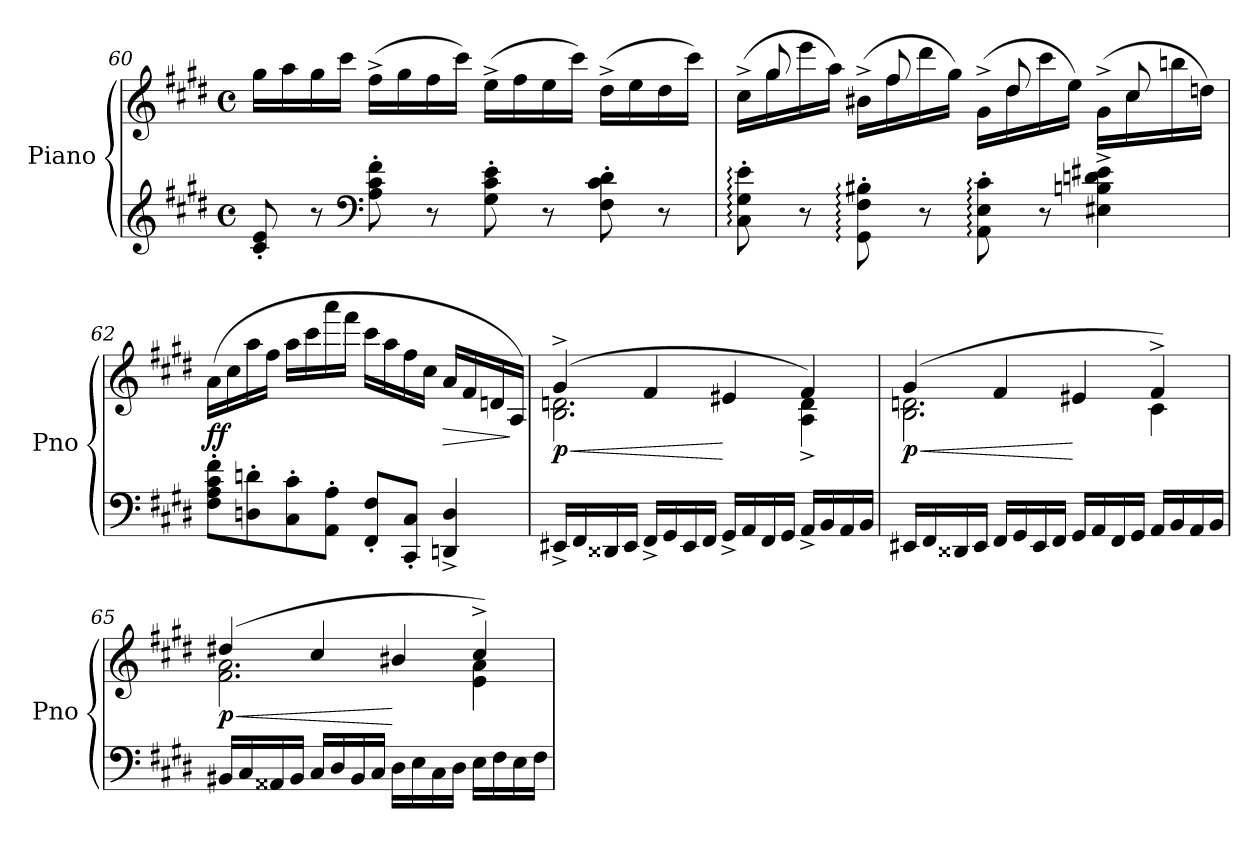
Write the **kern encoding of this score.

**kern	**kern	**dynam
*part1	*part1	*part1
*staff2	*staff1	*staff1/2
*I"Piano	*	*
*I'Pno	*	*
*clefG2	*clefG2	*
*k[f#c#g#d#]	*k[f#c#g#d#]	*
*M4/4	*M4/4	*
*met(c)	*met(c)	*
=60	=60	=60
8c#/' 8e/'	16gg#\LL	.
.	16aa\	.
8r	16gg#\	.
.	16ccc#\JJ	.
*clefF4	*	*
8A\' 8c#\' 8f#\'	(>16ff#^\LL	.
.	16gg#\	.
8r	16ff#\	.
.	16ccc#\JJ)	.
8G#\' 8c#\' 8e\'	(>16ee^\LL	.
.	16ff#\	.
8r	16ee\	.
.	16ccc#\JJ)	.
8F#\' 8c#\' 8d#\'	(>16dd#^\LL	.
.	16ee\	.
8r	16dd#\	.
.	16ccc#\JJ)	.
!!LO:PB:g=z
=61	=61	=61
*	*^	*
8C#\:' 8G#\:' 8e\:'	(>16cc#^\LL	16ryy	.
.	16gg#\	8gg#/	.
8r	16eee\	.	.
.	16aa\JJ)	8ryy	.
8GG#\:' 8F#\:' 8B#X\:'	(>16b#X^\LL	.	.
.	16ff#\	8ff#/	.
8r	16ddd#\	.	.
.	16gg#\JJ)	8ryy	.
8AA\:' 8E\:' 8c#\:'	(>16g#^\LL	.	.
.	16dd#\	8dd#/	.
8r	16ccc#\	.	.
.	16ee\JJ)	8ryy	.
4E#X\^ 4Bn\^ 4dn\^ 4e#X\^	(>16g#^\LL	.	.
.	16cc#\	8cc#/	.
.	16bbn\	.	.
.	16ddn\JJ)	16ryy	.
=62	=62	=62	=62
!	!	!	!LO:DY:b
*	*v	*v	*
8F#\' 8A\' 8c#\' 8f#\'L	(>16a\LL	ff
.	16cc#\	.
8Dn\' 8dn\'	16aa\	.
.	16ff#\JJ	.
8C#\' 8c#\'	16aa\LL	.
.	16ccc#\	.
8AA\' 8A\'J	16aaa\	.
.	16fff#\JJ	.
8FF#/' 8F#/'L	16ccc#\LL	.
.	16aa\	.
8CC#/' 8C#/'J	16ff#\	.
.	16cc#\JJ	.
!	!	!LO:HP:b
4DDn/^ 4D/^	16a/LL	>
.	16f#/	.
.	16dn/	.
.	16A/JJ)	]
!!LO:LB:g=z
=63	=63	=63
!	!	!LO:HP:b
*	*^	*
!	!	!	!LO:DY:n=1:b
16EE#X^/LL	(>4g#^/	2.B\ 2.dn\	< p
16FF#/	.	.	.
16DD##X/	.	.	.
16EE#/JJ	.	.	.
16FF#^/LL	4f#/	.	.
16GG#/	.	.	.
16EE#/	.	.	.
16FF#/JJ	.	.	.
16GG#^/LL	4e#X/	.	[
16AA/	.	.	.
16FF#/	.	.	.
16GG#/JJ	.	.	.
16AA^/LL	4f#/)	4A\^ 4d\^	.
16BB/	.	.	.
16AA/	.	.	.
16BB/JJ	.	.	.
=64	=64	=64	=64
!	!	!	!LO:HP:b
!	!	!	!LO:DY:n=1:b
16EE#X/LL	(>4g#/	2.B\ 2.dn\	< p
16FF#/	.	.	.
16DD##X/	.	.	.
16EE#/JJ	.	.	.
16FF#/LL	4f#/	.	.
16GG#/	.	.	.
16EE#/	.	.	.
16FF#/JJ	.	.	.
16GG#/LL	4e#X/	.	[
16AA/	.	.	.
16FF#/	.	.	.
16GG#/JJ	.	.	.
16AA/LL	4f#^/)	4c#\	.
16BB/	.	.	.
16AA/	.	.	.
16BB/JJ	.	.	.
!!LO:LB:g=z	!!
=65	=65	=65	=65
!	!	!	!LO:HP:b
!	!	!	!LO:DY:n=1:b
16BB#X/LL	(>4dd#X/	2.f#\ 2.a\	< p
16C#/	.	.	.
16AA##X/	.	.	.
16BB#/JJ	.	.	.
16C#/LL	4cc#/	.	.
16D#/	.	.	.
16BB#/	.	.	.
16C#/JJ	.	.	.
16D#\LL	4b#X/	.	[
16E\	.	.	.
16C#\	.	.	.
16D#\JJ	.	.	.
16E\LL	4cc#^/)	4e\ 4a\	.
16F#\	.	.	.
16E\	.	.	.
16F#\JJ	.	.	.
*	*v	*v	*
=	=	=
*-	*-	*-
